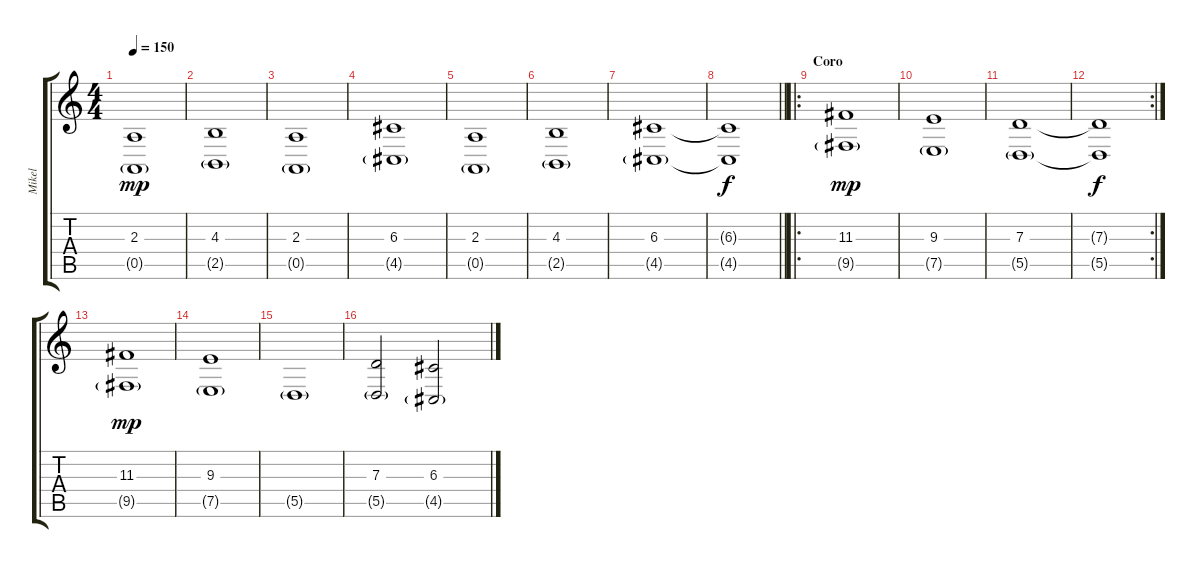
\track ("Mikel" "Mikel") {instrument stringensemble1}
\staff {score tabs}
\tuning (E4 B3 G3 D3 A2 E2) {hide}
\ts (4 4)
\tempo 150
\clef g2
\ks c
(2.3 0.5{g}).1{dy mp} |
(4.3 2.5{g}).1 |
(2.3 0.5{g}).1 |
(6.3 4.5{g}).1 |
(2.3 0.5{g}).1 |
(4.3 2.5{g}).1 |
(6.3 4.5{g}).1 |
\barLineRight lightlight
(6.3{t} 4.5{t}).1{dy f} |
\ro
\section ("" "Coro")
(11.3 9.5{g}).1{dy mp} |
(9.3 7.5{g}).1 |
(7.3 5.5{g}).1 |
\rc 2
(7.3{t} 5.5{t}).1{dy f} |
(11.3 9.5{g}).1{dy mp} |
(9.3 7.5{g}).1 |
5.5{g}.1 |
(7.3 5.5{g}).2 (6.3 4.5{g}).2
